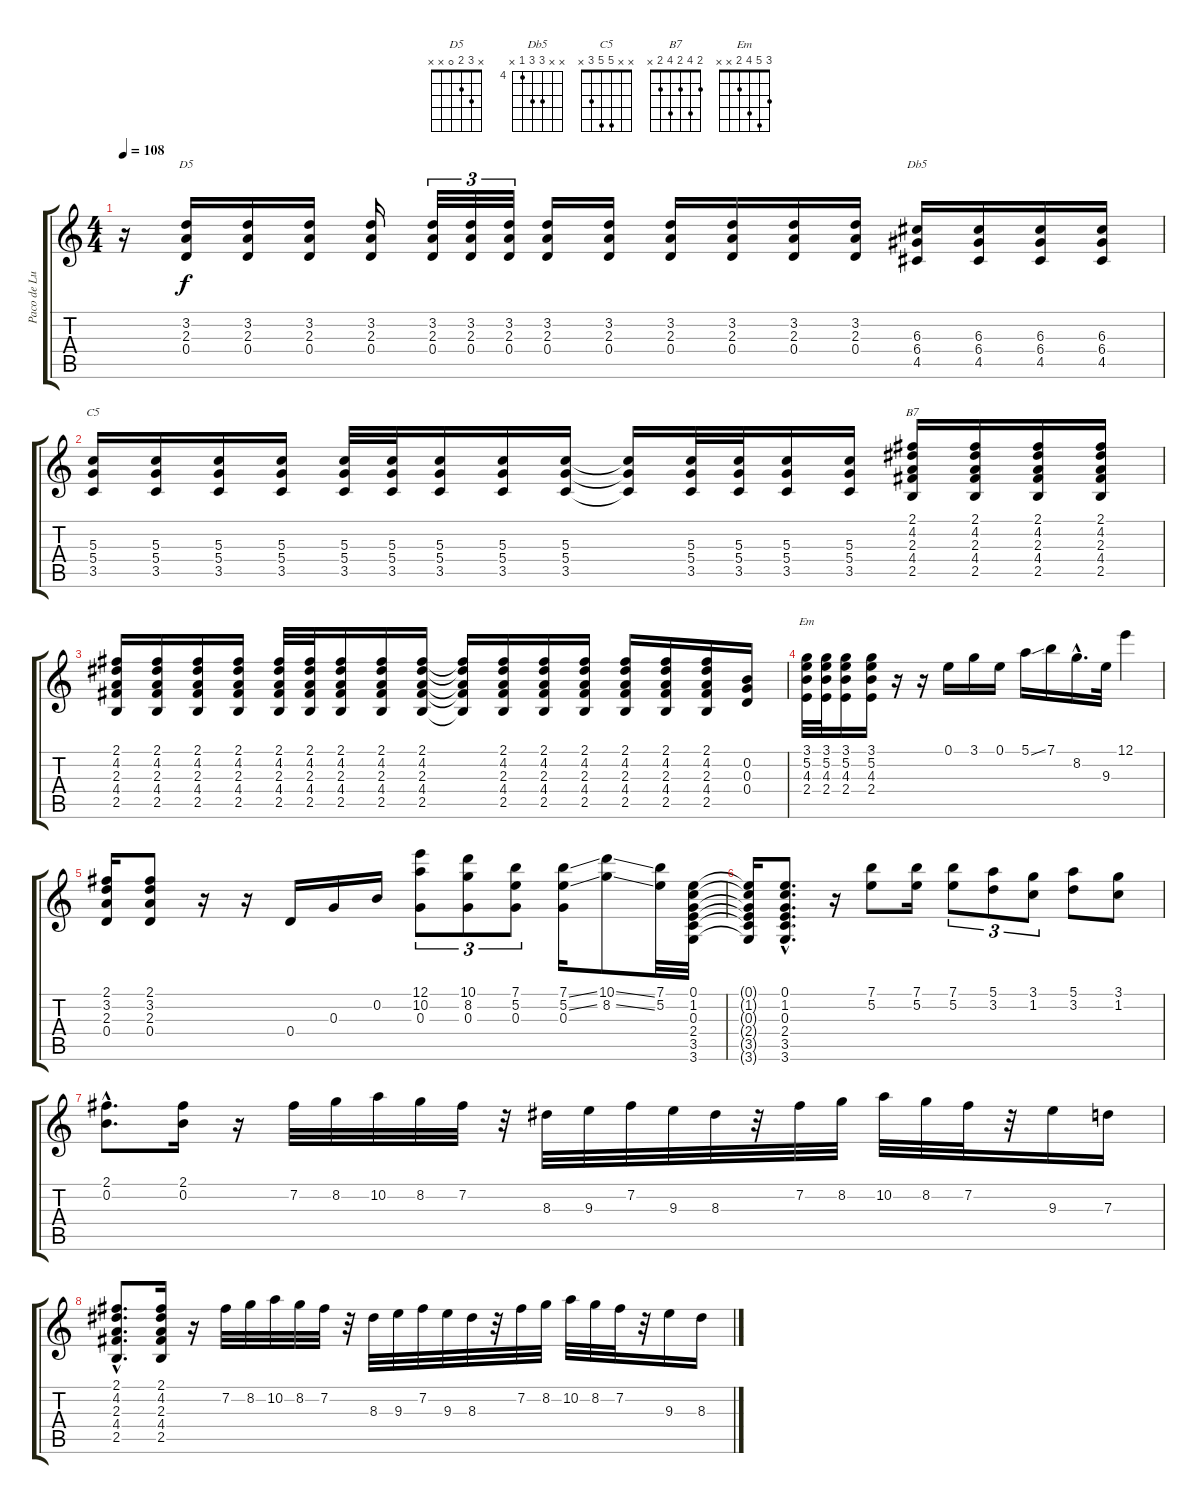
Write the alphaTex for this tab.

\track ("Paco de Lucia" "Paco de Lu") {instrument acousticguitarnylon}
\staff {score tabs}
\tuning (E4 B3 G3 D3 A2 E2) {hide}
\chord ("D5" x 3 2 0 x x)
\chord ("Db5" x x 6 6 4 x) {firstfret 4}
\chord ("C5" x x 5 5 3 x)
\chord ("B7" 2 4 2 4 2 x)
\chord ("Em" 3 5 4 2 x x)
\ts (4 4)
\tempo 108
\clef g2
\ks c
r.16{dy f} (3.2 2.3 0.4).16{ch "D5"} (3.2 2.3 0.4).16 (3.2 2.3 0.4).16 (3.2 2.3 0.4).16 (3.2 2.3 0.4).32{tu (3 2)} (3.2 2.3 0.4).32{tu (3 2)} (3.2 2.3 0.4).32{tu (3 2)} (3.2 2.3 0.4).16 (3.2 2.3 0.4).16 (3.2 2.3 0.4).16 (3.2 2.3 0.4).16 (3.2 2.3 0.4).16 (3.2 2.3 0.4).16 (6.3 6.4 4.5).16{ch "Db5"} (6.3 6.4 4.5).16 (6.3 6.4 4.5).16 (6.3 6.4 4.5).16 |
(5.3 5.4 3.5).16{ch "C5"} (5.3 5.4 3.5).16 (5.3 5.4 3.5).16 (5.3 5.4 3.5).16 (5.3 5.4 3.5).32 (5.3 5.4 3.5).32 (5.3 5.4 3.5).16 (5.3 5.4 3.5).16 (5.3 5.4 3.5).16 (5.3{t} 5.4{t} 3.5{t}).16 (5.3 5.4 3.5).32 (5.3 5.4 3.5).32 (5.3 5.4 3.5).16 (5.3 5.4 3.5).16 (2.1 4.2 2.3 4.4 2.5).16{ch "B7"} (2.1 4.2 2.3 4.4 2.5).16 (2.1 4.2 2.3 4.4 2.5).16 (2.1 4.2 2.3 4.4 2.5).16 |
(2.1 4.2 2.3 4.4 2.5).16 (2.1 4.2 2.3 4.4 2.5).16 (2.1 4.2 2.3 4.4 2.5).16 (2.1 4.2 2.3 4.4 2.5).16 (2.1 4.2 2.3 4.4 2.5).32 (2.1 4.2 2.3 4.4 2.5).32 (2.1 4.2 2.3 4.4 2.5).16 (2.1 4.2 2.3 4.4 2.5).16 (2.1 4.2 2.3 4.4 2.5).16 (2.1{t} 4.2{t} 2.3{t} 4.4{t} 2.5{t}).16 (2.1 4.2 2.3 4.4 2.5).16 (2.1 4.2 2.3 4.4 2.5).16 (2.1 4.2 2.3 4.4 2.5).16 (2.1 4.2 2.3 4.4 2.5).16 (2.1 4.2 2.3 4.4 2.5).16 (2.1 4.2 2.3 4.4 2.5).16 (0.2 0.3 0.4).16 |
(3.1 5.2 4.3 2.4).32{ch "Em"} (3.1 5.2 4.3 2.4).32 (3.1 5.2 4.3 2.4).16 (3.1 5.2 4.3 2.4).16 r.16 r.16 0.1.16 3.1.16 0.1.16 5.1{ss}.16 7.1.16 8.2{hac}.16{d} 9.3.32 12.1.4 |
(2.1 3.2 2.3 0.4).16 (2.1 3.2 2.3 0.4).8 r.16 r.16 0.4.16 0.3.16 0.2.16 (12.1 10.2 0.3).8{tu (3 2)} (10.1 8.2 0.3).8{tu (3 2)} (7.1 5.2 0.3).8{tu (3 2)} (7.1{ss} 5.2{ss} 0.3).16 (10.1{ss} 8.2{ss}).8 (7.1 5.2).32 (0.1 1.2 0.3 2.4 3.5 3.6).32 |
(0.1{t} 1.2{t} 0.3{t} 2.4{t} 3.5{t} 3.6{t}).16 (0.1{hac} 1.2{hac} 0.3{hac} 2.4{hac} 3.5{hac} 3.6{hac}).8{d} r.16 (7.1 5.2).8 (7.1 5.2).16 (7.1 5.2).8{tu (3 2)} (5.1 3.2).8{tu (3 2)} (3.1 1.2).8{tu (3 2)} (5.1 3.2).8 (3.1 1.2).8 |
(2.1{hac} 0.2{hac}).8{d} (2.1 0.2).16 r.16 7.2.32 8.2.32 10.2.32 8.2.32 7.2.32 r.32 8.3.32 9.3.32 7.2.32 9.3.32 8.3.32 r.32 7.2.32 8.2.32 10.2.32 8.2.32 7.2.32 r.32 9.3.16 7.3.16 |
(2.1{hac} 4.2{hac} 2.3{hac} 4.4{hac} 2.5{hac}).8{d} (2.1 4.2 2.3 4.4 2.5).16 r.16 7.2.32 8.2.32 10.2.32 8.2.32 7.2.32 r.32 8.3.32 9.3.32 7.2.32 9.3.32 8.3.32 r.32 7.2.32 8.2.32 10.2.32 8.2.32 7.2.32 r.32 9.3.16 8.3.16
